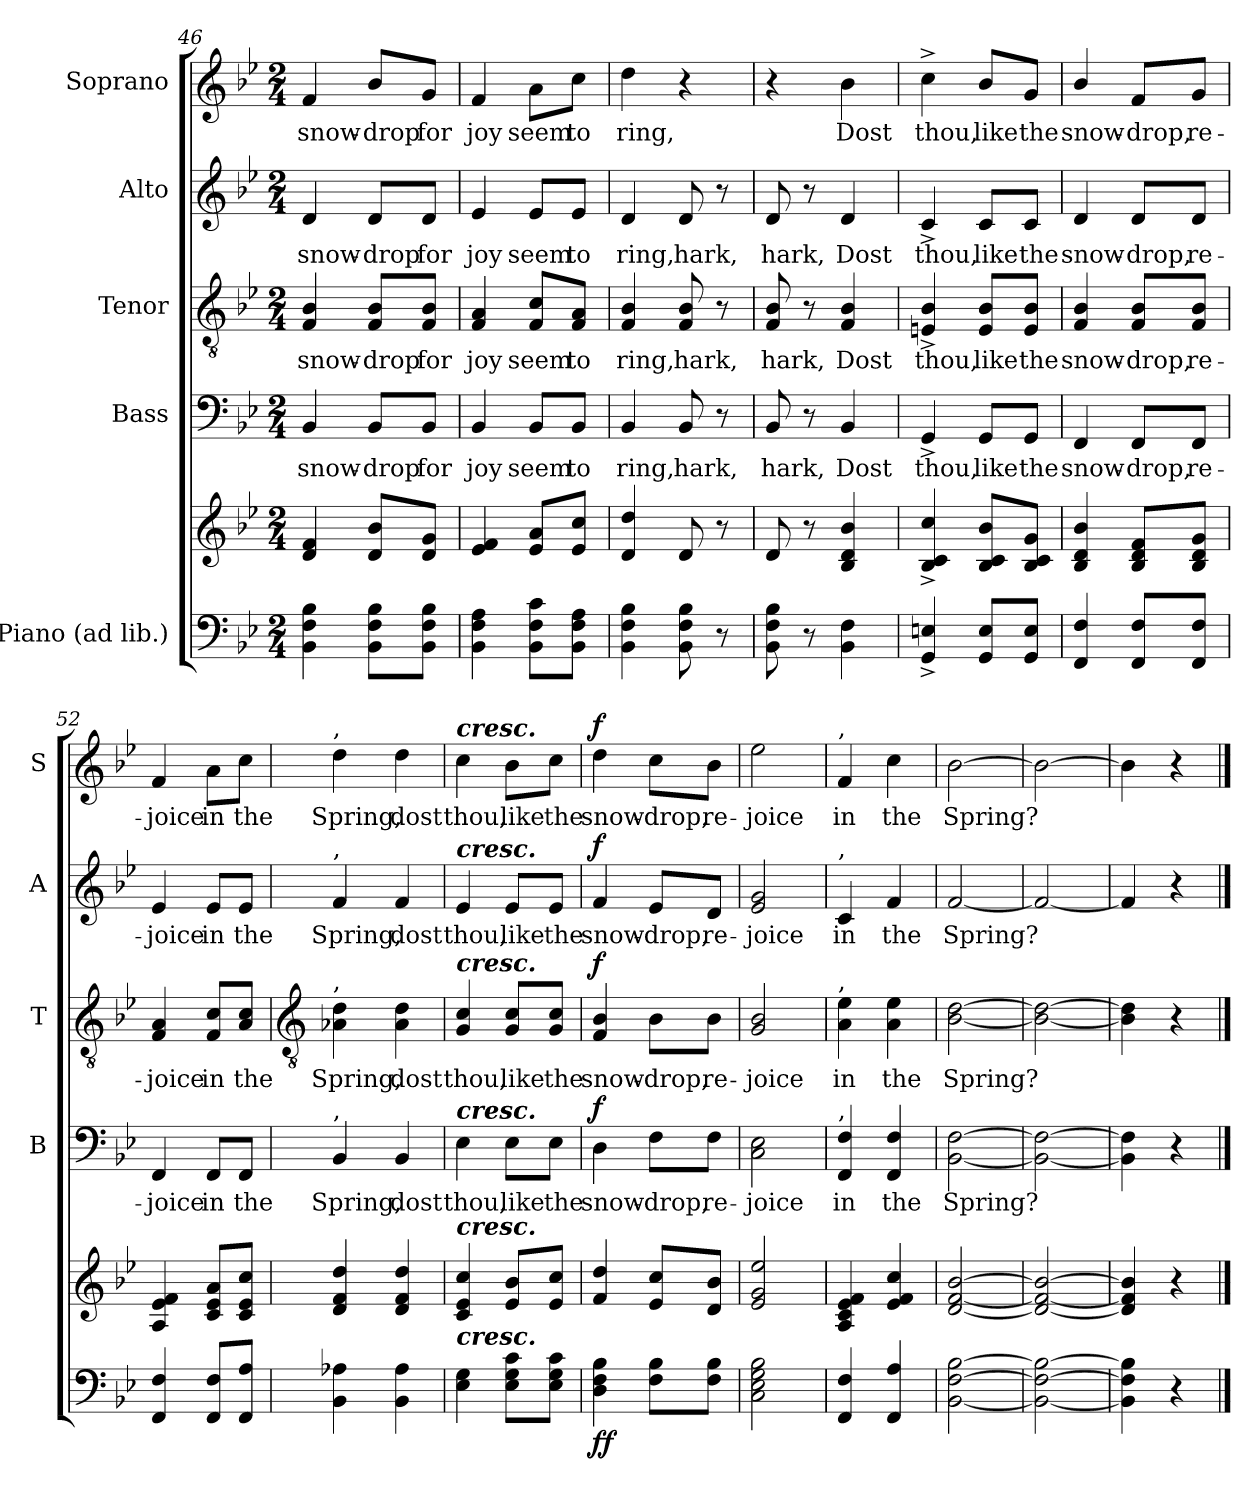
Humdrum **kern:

**kern	**kern	**dynam	**kern	**text	**dynam	**kern	**text	**dynam	**kern	**text	**dynam	**kern	**text	**dynam
*part5	*part5	*part5	*part4	*part4	*part4	*part3	*part3	*part3	*part2	*part2	*part2	*part1	*part1	*part1
*staff6	*staff5	*staff5/6	*staff4	*staff4	*staff4	*staff3	*staff3	*staff3	*staff2	*staff2	*staff2	*staff1	*staff1	*staff1
*I"Piano (ad lib.)	*	*	*I"Bass	*	*	*I"Tenor	*	*	*I"Alto	*	*	*I"Soprano	*	*
*	*	*	*I'B	*	*	*I'T	*	*	*I'A	*	*	*I'S	*	*
!!LO:LB:g=z
*clefF4	*clefG2	*	*clefF4	*	*	*clefGv2	*	*	*clefG2	*	*	*clefG2	*	*
*k[b-e-]	*k[b-e-]	*	*k[b-e-]	*	*	*k[b-e-]	*	*	*k[b-e-]	*	*	*k[b-e-]	*	*
*B-:	*B-:	*	*B-:	*	*	*B-:	*	*	*B-:	*	*	*B-:	*	*
*M2/4	*M2/4	*	*M2/4	*	*	*M2/4	*	*	*M2/4	*	*	*M2/4	*	*
=46	=46	=46	=46	=46	=46	=46	=46	=46	=46	=46	=46	=46	=46	=46
!	!	!	!	!LO:LY:b	!	!	!LO:LY:b	!	!	!LO:LY:b	!	!	!LO:LY:b	!
4BB- 4F 4B-	4d 4f	.	4BB-/	snow-	.	4F 4B-	snow-	.	4d	snow-	.	4f	snow-	.
!	!	!	!	!LO:LY:b	!	!	!LO:LY:b	!	!	!LO:LY:b	!	!	!LO:LY:b	!
8BB- 8F 8B-L	8d 8b-L	.	8BB-/L	-drop	.	8F/ 8B-/L	-drop	.	8d/L	-drop	.	8b-/L	-drop	.
!	!	!	!	!LO:LY:b	!	!	!LO:LY:b	!	!	!LO:LY:b	!	!	!LO:LY:b	!
8BB- 8F 8B-J	8d/ 8g/J	.	8BB-/J	for	.	8F/ 8B-/J	for	.	8d/J	for	.	8g/J	for	.
=47	=47	=47	=47	=47	=47	=47	=47	=47	=47	=47	=47	=47	=47	=47
!	!	!	!	!LO:LY:b	!	!	!LO:LY:b	!	!	!LO:LY:b	!	!	!LO:LY:b	!
4BB- 4F 4A	4e- 4f	.	4BB-/	joy	.	4F 4A	joy	.	4e-	joy	.	4f	joy	.
!	!	!	!	!LO:LY:b	!	!	!LO:LY:b	!	!	!LO:LY:b	!	!	!LO:LY:b	!
8BB- 8F 8cL	8e- 8aL	.	8BB-/L	seem	.	8F/ 8c/L	seem	.	8e-/L	seem	.	8a\L	seem	.
!	!	!	!	!LO:LY:b	!	!	!LO:LY:b	!	!	!LO:LY:b	!	!	!LO:LY:b	!
8BB- 8F 8AJ	8e- 8ccJ	.	8BB-/J	to	.	8F/ 8A/J	to	.	8e-/J	to	.	8cc\J	to	.
=48	=48	=48	=48	=48	=48	=48	=48	=48	=48	=48	=48	=48	=48	=48
!	!	!	!	!LO:LY:b	!	!	!LO:LY:b	!	!	!LO:LY:b	!	!	!LO:LY:b	!
4BB- 4F 4B-	4d 4dd	.	4BB-/	ring,	.	4F 4B-	ring,	.	4d	ring,	.	4dd	ring,	.
!	!	!	!	!LO:LY:b	!	!	!LO:LY:b	!	!	!LO:LY:b	!	!	!	!
8BB- 8F 8B-	8d	.	8BB-/	hark,	.	8F 8B-	hark,	.	8d	hark,	.	4r	.	.
8r	8r	.	8r	.	.	8r	.	.	8r	.	.	.	.	.
=49	=49	=49	=49	=49	=49	=49	=49	=49	=49	=49	=49	=49	=49	=49
!	!	!	!	!LO:LY:b	!	!	!LO:LY:b	!	!	!LO:LY:b	!	!	!	!
8BB- 8F 8B-	8d	.	8BB-/	hark,	.	8F 8B-	hark,	.	8d	hark,	.	4r	.	.
8r	8r	.	8r	.	.	8r	.	.	8r	.	.	.	.	.
!	!	!	!	!LO:LY:b	!	!	!LO:LY:b	!	!	!LO:LY:b	!	!	!LO:LY:b	!
4BB- 4F	4B- 4d 4b-	.	4BB-/	Dost	.	4F/ 4B-/	Dost	.	4d	Dost	.	4b-	Dost	.
=50	=50	=50	=50	=50	=50	=50	=50	=50	=50	=50	=50	=50	=50	=50
!	!	!	!	!LO:LY:b	!	!	!LO:LY:b	!	!	!LO:LY:b	!	!	!LO:LY:b	!
4GG^ 4En^	4B-^ 4c^ 4cc^	.	4GG^	thou,	.	4En^ 4B-^	thou,	.	4c^	thou,	.	4cc^	thou,	.
!	!	!	!	!LO:LY:b	!	!	!LO:LY:b	!	!	!LO:LY:b	!	!	!LO:LY:b	!
8GG 8EL	8B- 8c 8b-L	.	8GG/L	like	.	8E/ 8B-/L	like	.	8c/L	like	.	8b-/L	like	.
!	!	!	!	!LO:LY:b	!	!	!LO:LY:b	!	!	!LO:LY:b	!	!	!LO:LY:b	!
8GG 8EJ	8B- 8c 8gJ	.	8GG/J	the	.	8E/ 8B-/J	the	.	8c/J	the	.	8g/J	the	.
=51	=51	=51	=51	=51	=51	=51	=51	=51	=51	=51	=51	=51	=51	=51
!	!	!	!	!LO:LY:b	!	!	!LO:LY:b	!	!	!LO:LY:b	!	!	!LO:LY:b	!
4FF 4F	4B- 4d 4b-	.	4FF	snow-	.	4F 4B-	snow-	.	4d	snow-	.	4b-/	snow-	.
!	!	!	!	!LO:LY:b	!	!	!LO:LY:b	!	!	!LO:LY:b	!	!	!LO:LY:b	!
8FF 8FL	8B- 8d 8fL	.	8FF/L	-drop,	.	8F/ 8B-/L	-drop,	.	8d/L	-drop,	.	8f/L	-drop,	.
!	!	!	!	!LO:LY:b	!	!	!LO:LY:b	!	!	!LO:LY:b	!	!	!LO:LY:b	!
8FF 8FJ	8B-/ 8d/ 8g/J	.	8FF/J	re-	.	8F/ 8B-/J	re-	.	8d/J	re-	.	8g/J	re-	.
=52	=52	=52	=52	=52	=52	=52	=52	=52	=52	=52	=52	=52	=52	=52
!	!	!	!	!LO:LY:b	!	!	!LO:LY:b	!	!	!LO:LY:b	!	!	!LO:LY:b	!
4FF 4F	4A 4e- 4f	.	4FF	-joice	.	4F 4A	-joice	.	4e-	-joice	.	4f	-joice	.
!	!	!	!	!LO:LY:b	!	!	!LO:LY:b	!	!	!LO:LY:b	!	!	!LO:LY:b	!
8FF 8FL	8c 8e- 8aL	.	8FF/L	in	.	8F/ 8c/L	in	.	8e-/L	in	.	8a\L	in	.
!	!	!	!	!LO:LY:b	!	!	!LO:LY:b	!	!	!LO:LY:b	!	!	!LO:LY:b	!
8FF 8AJ	8c 8e- 8ccJ	.	8FF/J	the	.	8A/ 8c/J	the	.	8e-/J	the	.	8cc\J	the	.
!!LO:LB:g=z
=53	=53	=53	=53	=53	=53	=53	=53	=53	=53	=53	=53	=53	=53	=53
*	*	*	*	*	*	*clefGv2	*	*	*	*	*	*	*	*
!	!	!	!	!	!	!	!	!	!	!	!	!LO:TX:a:t=,	!	!
!	!	!	!	!	!	!	!	!	!LO:TX:a:t=,	!	!	!	!	!
!	!	!	!	!	!	!LO:TX:a:t=,	!	!	!	!	!	!	!	!
!	!	!	!LO:TX:a:t=,	!	!	!	!	!	!	!	!	!	!	!
!	!	!	!	!LO:LY:b	!	!	!LO:LY:b	!	!	!LO:LY:b	!	!	!LO:LY:b	!
4BB- 4A-X	4d 4f 4dd	.	4BB-	Spring,	.	4A-X 4d	Spring,	.	4f	Spring,	.	4dd	Spring,	.
!	!	!	!	!LO:LY:b	!	!	!LO:LY:b	!	!	!LO:LY:b	!	!	!LO:LY:b	!
4BB- 4A-	4d 4f 4dd	.	4BB-	dost	.	4A- 4d	dost	.	4f	dost	.	4dd	dost	.
=54	=54	=54	=54	=54	=54	=54	=54	=54	=54	=54	=54	=54	=54	=54
!	!	!	!	!	!	!	!	!	!	!	!	!LO:TX:a:Bi:t=cresc.	!	!
!	!	!	!	!	!	!	!	!	!LO:TX:a:Bi:t=cresc.	!	!	!	!	!
!	!	!	!	!	!	!LO:TX:a:Bi:t=cresc.	!	!	!	!	!	!	!	!
!	!	!	!LO:TX:a:Bi:t=cresc.	!	!	!	!	!	!	!	!	!	!	!
!	!LO:TX:a:Bi:t=cresc.	!	!	!	!	!	!	!	!	!	!	!	!	!
!LO:TX:a:Bi:t=cresc.	!	!	!	!	!	!	!	!	!	!	!	!	!	!
!	!	!	!	!LO:LY:b	!	!	!LO:LY:b	!	!	!LO:LY:b	!	!	!LO:LY:b	!
4E- 4G	4c 4e- 4cc	.	4E-	thou,	.	4G 4c	thou,	.	4e-	thou,	.	4cc	thou,	.
!	!	!	!	!LO:LY:b	!	!	!LO:LY:b	!	!	!LO:LY:b	!	!	!LO:LY:b	!
8E- 8G 8cL	8e- 8b-L	.	8E-\L	like	.	8G/ 8c/L	like	.	8e-/L	like	.	8b-\L	like	.
!	!	!	!	!LO:LY:b	!	!	!LO:LY:b	!	!	!LO:LY:b	!	!	!LO:LY:b	!
8E- 8G 8cJ	8e- 8ccJ	.	8E-\J	the	.	8G/ 8c/J	the	.	8e-/J	the	.	8cc\J	the	.
=55	=55	=55	=55	=55	=55	=55	=55	=55	=55	=55	=55	=55	=55	=55
!	!	!LO:DY:b=2	!	!LO:LY:b	!	!	!LO:LY:b	!	!	!LO:LY:b	!	!	!LO:LY:b	!
!	!	!LO:DY:n=1:b	!	!	!LO:DY:b	!	!	!LO:DY:b	!	!	!LO:DY:b	!	!	!LO:DY:b
4D 4F 4B-	4f 4dd	f f	4D	snow-	f	4F 4B-	snow-	f	4f	snow-	f	4dd	snow-	f
!	!	!	!	!LO:LY:b	!	!	!LO:LY:b	!	!	!LO:LY:b	!	!	!LO:LY:b	!
8F 8B-L	8e- 8ccL	.	8F\L	-drop,	.	8B-\L	-drop,	.	8e-/L	-drop,	.	8cc\L	-drop,	.
!	!	!	!	!LO:LY:b	!	!	!LO:LY:b	!	!	!LO:LY:b	!	!	!LO:LY:b	!
8F 8B-J	8d 8b-J	.	8F\J	re-	.	8B-\J	re-	.	8d/J	re-	.	8b-\J	re-	.
=56	=56	=56	=56	=56	=56	=56	=56	=56	=56	=56	=56	=56	=56	=56
!	!	!	!	!LO:LY:b	!	!	!LO:LY:b	!	!	!LO:LY:b	!	!	!LO:LY:b	!
2C 2E- 2G 2B-	2e- 2g 2ee-	.	2C 2E-	-joice	.	2G 2B-	-joice	.	2e- 2g	-joice	.	2ee-	-joice	.
=57	=57	=57	=57	=57	=57	=57	=57	=57	=57	=57	=57	=57	=57	=57
!	!	!	!	!	!	!	!	!	!	!	!	!LO:TX:a:t=,	!	!
!	!	!	!	!	!	!	!	!	!LO:TX:a:t=,	!	!	!	!	!
!	!	!	!	!	!	!LO:TX:a:t=,	!	!	!	!	!	!	!	!
!	!	!	!LO:TX:a:t=,	!	!	!	!	!	!	!	!	!	!	!
!	!	!	!	!LO:LY:b	!	!	!LO:LY:b	!	!	!LO:LY:b	!	!	!LO:LY:b	!
4FF 4F	4A 4c 4e- 4f	.	4FF 4F	in	.	4A 4e-	in	.	4c	in	.	4f	in	.
!	!	!	!	!LO:LY:b	!	!	!LO:LY:b	!	!	!LO:LY:b	!	!	!LO:LY:b	!
4FF 4A	4e- 4f 4cc	.	4FF 4F	the	.	4A 4e-	the	.	4f	the	.	4cc	the	.
=58	=58	=58	=58	=58	=58	=58	=58	=58	=58	=58	=58	=58	=58	=58
!	!	!	!	!LO:LY:b	!	!	!LO:LY:b	!	!	!LO:LY:b	!	!	!LO:LY:b	!
[2BB- [2F [2B-	[2d [2f [2b-	.	[2BB- [2F	Spring?	.	[2B- [2d	Spring?	.	[2f	Spring?	.	[2b-	Spring?	.
=59	=59	=59	=59	=59	=59	=59	=59	=59	=59	=59	=59	=59	=59	=59
2BB-_ 2F_ 2B-_	2d_ 2f_ 2b-_	.	2BB-_ 2F_	.	.	2B-_ 2d_	.	.	2f_	.	.	2b-_	.	.
=60	=60	=60	=60	=60	=60	=60	=60	=60	=60	=60	=60	=60	=60	=60
4BB-] 4F] 4B-]	4d] 4f] 4b-]	.	4BB-] 4F]	.	.	4B-] 4d]	.	.	4f]	.	.	4b-]	.	.
4r	4r	.	4r	.	.	4r	.	.	4r	.	.	4r	.	.
==	==	==	==	==	==	==	==	==	==	==	==	==	==	==
*-	*-	*-	*-	*-	*-	*-	*-	*-	*-	*-	*-	*-	*-	*-
